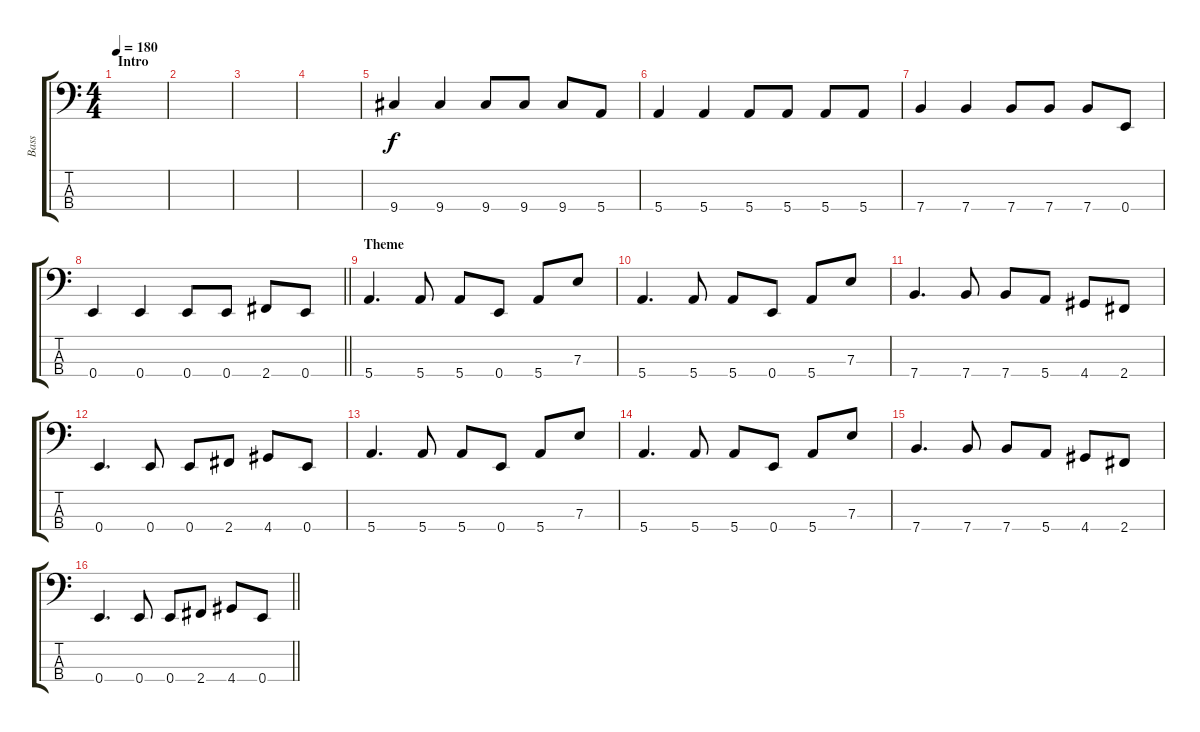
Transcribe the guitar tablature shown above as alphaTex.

\track ("Bass " "Bass ") {instrument electricbassfinger}
\staff {score tabs}
\tuning (G2 D2 A1 E1) {hide}
\ts (4 4)
\section ("" "Intro")
\tempo 180
\clef f4
\ks c
|
|
|
|
9.4.4 9.4.4 9.4.8 9.4.8 9.4.8 5.4.8 |
5.4.4 5.4.4 5.4.8 5.4.8 5.4.8 5.4.8 |
7.4.4 7.4.4 7.4.8 7.4.8 7.4.8 0.4.8 |
\barLineRight lightlight
0.4.4 0.4.4 0.4.8 0.4.8 2.4.8 0.4.8 |
\section ("" "Theme")
5.4.4{d} 5.4.8 5.4.8 0.4.8 5.4.8 7.3.8 |
5.4.4{d} 5.4.8 5.4.8 0.4.8 5.4.8 7.3.8 |
7.4.4{d} 7.4.8 7.4.8 5.4.8 4.4.8 2.4.8 |
0.4.4{d} 0.4.8 0.4.8 2.4.8 4.4.8 0.4.8 |
5.4.4{d} 5.4.8 5.4.8 0.4.8 5.4.8 7.3.8 |
5.4.4{d} 5.4.8 5.4.8 0.4.8 5.4.8 7.3.8 |
7.4.4{d} 7.4.8 7.4.8 5.4.8 4.4.8 2.4.8 |
\barLineRight lightlight
0.4.4{d} 0.4.8 0.4.8 2.4.8 4.4.8 0.4.8
